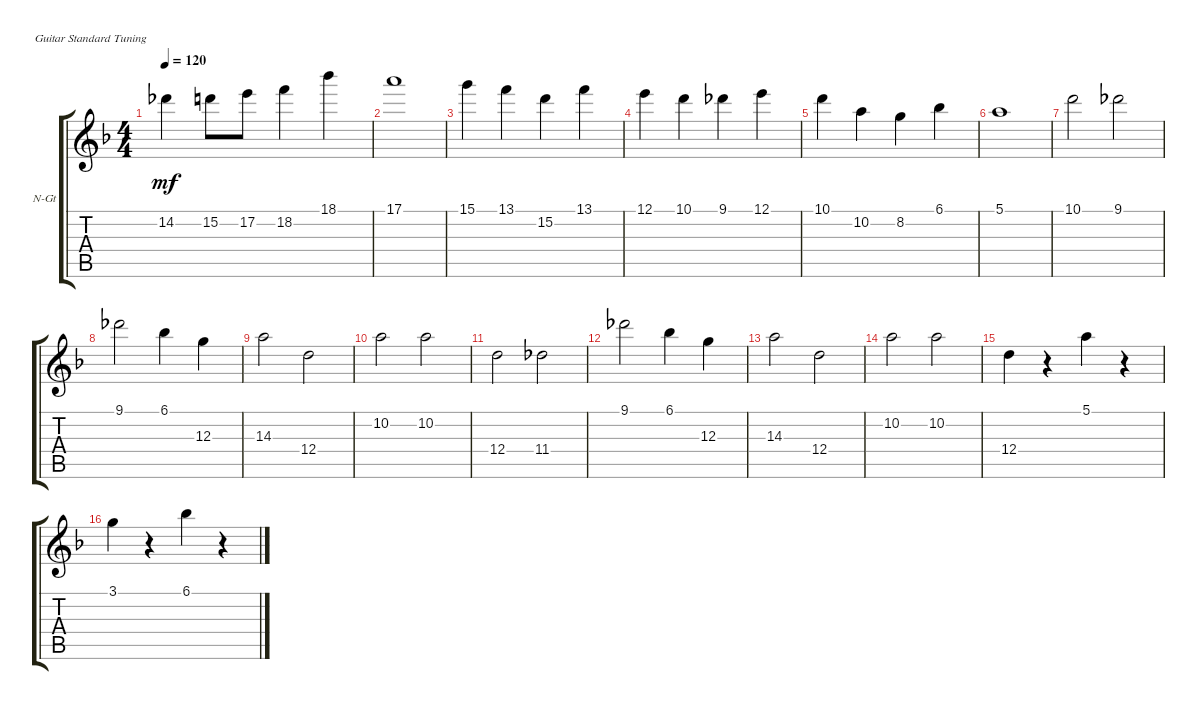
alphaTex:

\defaultSystemsLayout 4
\bracketExtendMode groupsimilarinstruments
\firstSystemTrackNameOrientation horizontal
\otherSystemsTrackNameOrientation horizontal
\track ("Nylon Guitar" "N-Gt") {instrument acousticguitarnylon}
\staff {score tabs}
\tuning (E4 B3 G3 D3 A2 E2)
\ts (4 4)
\tempo 120
\clef g2
\ks dminor
14.2.4{dy mf} 15.2.8 17.2.8 18.2.4 18.1.4 |
17.1.1 |
15.1.4 13.1.4 15.2.4 13.1.4 |
12.1.4 10.1.4 9.1.4 12.1.4 |
10.1.4 10.2.4 8.2.4 6.1.4 |
5.1.1 |
10.1.2 9.1.2 |
9.1.2 6.1.4 12.3.4 |
14.3.2 12.4.2 |
10.2.2 10.2.2 |
12.4.2 11.4.2 |
9.1.2 6.1.4 12.3.4 |
14.3.2 12.4.2 |
10.2.2 10.2.2 |
12.4.4 r.4 5.1.4 r.4 |
3.1.4 r.4 6.1.4 r.4
